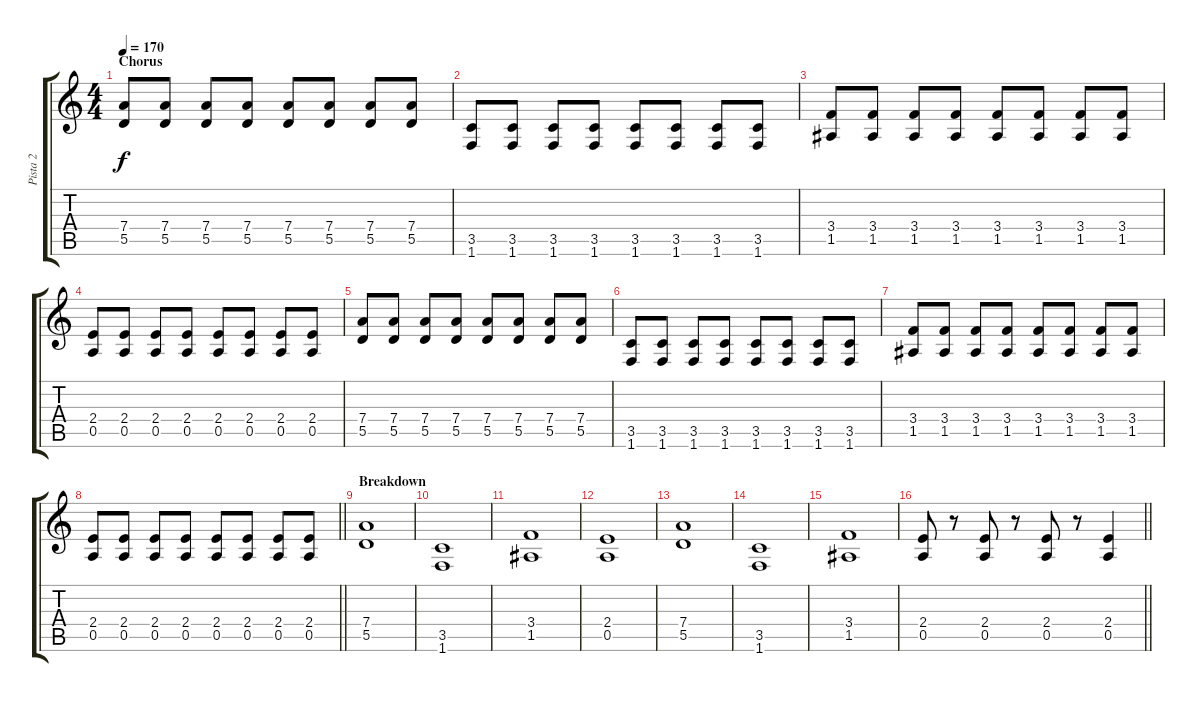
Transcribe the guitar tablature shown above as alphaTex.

\track ("Pista 2" "Pista 2") {instrument distortionguitar}
\staff {score tabs}
\tuning (E4 B3 G3 D3 A2 E2) {hide}
\ts (4 4)
\section ("" "Chorus")
\tempo 170
\clef g2
\ks c
(7.4 5.5).8{dy f} (7.4 5.5).8 (7.4 5.5).8 (7.4 5.5).8 (7.4 5.5).8 (7.4 5.5).8 (7.4 5.5).8 (7.4 5.5).8 |
(3.5 1.6).8 (3.5 1.6).8 (3.5 1.6).8 (3.5 1.6).8 (3.5 1.6).8 (3.5 1.6).8 (3.5 1.6).8 (3.5 1.6).8 |
(3.4 1.5).8 (3.4 1.5).8 (3.4 1.5).8 (3.4 1.5).8 (3.4 1.5).8 (3.4 1.5).8 (3.4 1.5).8 (3.4 1.5).8 |
(2.4 0.5).8 (2.4 0.5).8 (2.4 0.5).8 (2.4 0.5).8 (2.4 0.5).8 (2.4 0.5).8 (2.4 0.5).8 (2.4 0.5).8 |
(7.4 5.5).8 (7.4 5.5).8 (7.4 5.5).8 (7.4 5.5).8 (7.4 5.5).8 (7.4 5.5).8 (7.4 5.5).8 (7.4 5.5).8 |
(3.5 1.6).8 (3.5 1.6).8 (3.5 1.6).8 (3.5 1.6).8 (3.5 1.6).8 (3.5 1.6).8 (3.5 1.6).8 (3.5 1.6).8 |
(3.4 1.5).8 (3.4 1.5).8 (3.4 1.5).8 (3.4 1.5).8 (3.4 1.5).8 (3.4 1.5).8 (3.4 1.5).8 (3.4 1.5).8 |
\barLineRight lightlight
(2.4 0.5).8 (2.4 0.5).8 (2.4 0.5).8 (2.4 0.5).8 (2.4 0.5).8 (2.4 0.5).8 (2.4 0.5).8 (2.4 0.5).8 |
\section ("" "Breakdown")
(7.4 5.5).1 |
(3.5 1.6).1 |
(3.4 1.5).1 |
(2.4 0.5).1 |
(7.4 5.5).1 |
(3.5 1.6).1 |
(3.4 1.5).1 |
\barLineRight lightlight
(2.4 0.5).8 r.8 (2.4 0.5).8 r.8 (2.4 0.5).8 r.8 (2.4 0.5).4
